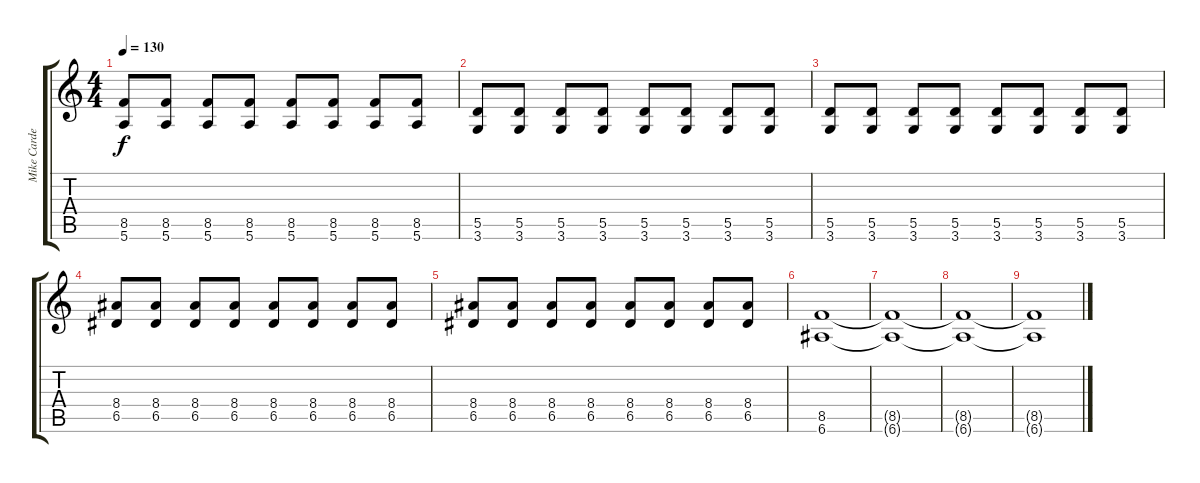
\track ("Mike Carden (Guitar 1)" "Mike Carde") {instrument electricguitarclean}
\staff {score tabs}
\tuning (E4 B3 G3 D3 A2 E2) {hide}
\ts (4 4)
\tempo 130
\clef g2
\ks c
(8.5 5.6).8{dy f} (8.5 5.6).8 (8.5 5.6).8 (8.5 5.6).8 (8.5 5.6).8 (8.5 5.6).8 (8.5 5.6).8 (8.5 5.6).8 |
(5.5 3.6).8 (5.5 3.6).8 (5.5 3.6).8 (5.5 3.6).8 (5.5 3.6).8 (5.5 3.6).8 (5.5 3.6).8 (5.5 3.6).8 |
(5.5 3.6).8 (5.5 3.6).8 (5.5 3.6).8 (5.5 3.6).8 (5.5 3.6).8 (5.5 3.6).8 (5.5 3.6).8 (5.5 3.6).8 |
(8.4 6.5).8 (8.4 6.5).8 (8.4 6.5).8 (8.4 6.5).8 (8.4 6.5).8 (8.4 6.5).8 (8.4 6.5).8 (8.4 6.5).8 |
(8.4 6.5).8 (8.4 6.5).8 (8.4 6.5).8 (8.4 6.5).8 (8.4 6.5).8 (8.4 6.5).8 (8.4 6.5).8 (8.4 6.5).8 |
(8.5 6.6).1 |
(8.5{t} 6.6{t}).1 |
(8.5{t} 6.6{t}).1 |
(8.5{t} 6.6{t}).1
